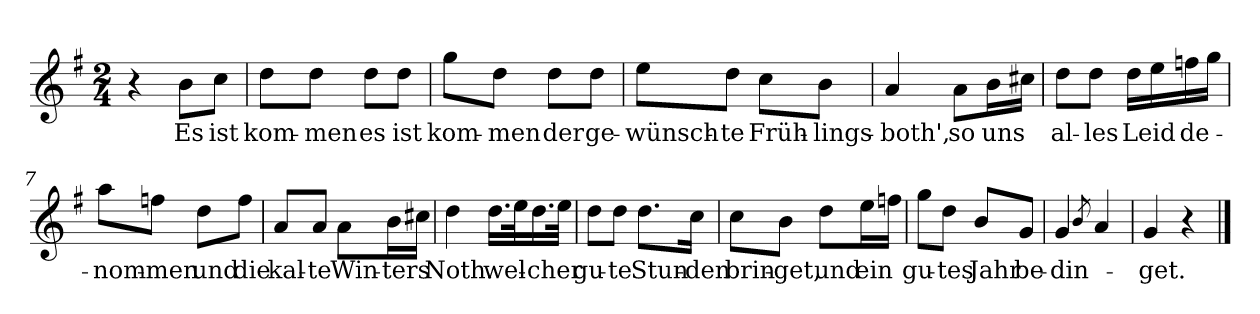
**kern	**text
*part1	*part1
*staff1	*staff1
*clefG2	*
*k[f#]	*
*M2/4	*
=1	=1
4r	.
!	!LO:LY:b
8b\L	Es
!	!LO:LY:b
8cc\J	ist
=2	=2
!	!LO:LY:b
8dd\L	kom-
!	!LO:LY:b
8dd\J	-men
!	!LO:LY:b
8dd\L	es
!	!LO:LY:b
8dd\J	ist
=3	=3
!	!LO:LY:b
8gg\L	kom-
!	!LO:LY:b
8dd\J	-men
!	!LO:LY:b
8dd\L	der
!	!LO:LY:b
8dd\J	ge-
=4	=4
!	!LO:LY:b
8ee\L	-wünsch-
!	!LO:LY:b
8dd\J	-te
!	!LO:LY:b
8cc\L	Früh-
!	!LO:LY:b
8b\J	-lings-
=5	=5
!	!LO:LY:b
4a/	-both',
!	!LO:LY:b
8a\L	so
!	!LO:LY:b
16b\L	uns
16cc#X\JJ	.
=6	=6
!	!LO:LY:b
8dd\L	al-
!	!LO:LY:b
8dd\J	-les
!	!LO:LY:b
16dd\LL	Leid
16ee\	.
!	!LO:LY:b
16ffn\	de-
16gg\JJ	.
!!LO:LB:g=z
=7	=7
!	!LO:LY:b
8aa\L	-nom-
!	!LO:LY:b
8ffn\J	-men
!	!LO:LY:b
8dd\L	und
!	!LO:LY:b
8ff\J	die
=8	=8
!	!LO:LY:b
8a/L	kal-
!	!LO:LY:b
8a/J	-te
!	!LO:LY:b
8a\L	Win-
!	!LO:LY:b
16b\L	-ters
16cc#X\JJ	.
=9	=9
!	!LO:LY:b
4dd\	Noth.
!	!LO:LY:b
16.dd\LL	wel-
32ee\K	.
!	!LO:LY:b
16.dd\	-cher
32ee\JJk	.
=10	=10
!	!LO:LY:b
8dd\L	gu-
!	!LO:LY:b
8dd\J	-te
!	!LO:LY:b
8.dd\L	Stun-
!	!LO:LY:b
16cc\Jk	-den
=11	=11
!	!LO:LY:b
8cc\L	brin-
!	!LO:LY:b
8b\J	-get,
!	!LO:LY:b
8dd\L	und
!	!LO:LY:b
16ee\L	ein
16ffn\JJ	.
=12	=12
!	!LO:LY:b
8gg\L	gu-
!	!LO:LY:b
8dd\J	-tes
!	!LO:LY:b
8b/L	Jahr
!	!LO:LY:b
8g/J	be-
=13	=13
!	!LO:LY:b
4g/	-din-
8qb/	.
4a/	.
!!LO:LB:g=z
=14	=14
!	!LO:LY:b
4g/	-get.
4r	.
==	==
*-	*-
